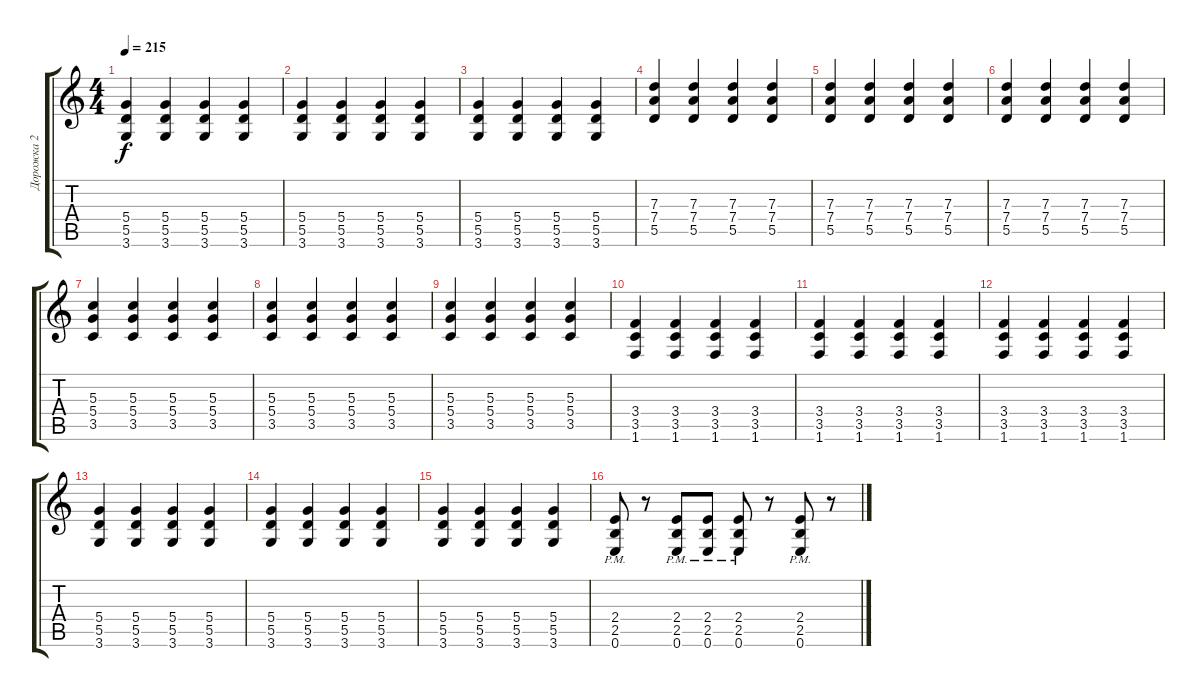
\track ("Дорожка 2" "Дорожка 2") {instrument distortionguitar}
\staff {score tabs}
\tuning (E4 B3 G3 D3 A2 E2) {hide}
\ts (4 4)
\tempo 215
\clef g2
\ks c
(5.4 5.5 3.6).4{dy f} (5.4 5.5 3.6).4 (5.4 5.5 3.6).4 (5.4 5.5 3.6).4 |
(5.4 5.5 3.6).4 (5.4 5.5 3.6).4 (5.4 5.5 3.6).4 (5.4 5.5 3.6).4 |
(5.4 5.5 3.6).4 (5.4 5.5 3.6).4 (5.4 5.5 3.6).4 (5.4 5.5 3.6).4 |
(7.3 7.4 5.5).4 (7.3 7.4 5.5).4 (7.3 7.4 5.5).4 (7.3 7.4 5.5).4 |
(7.3 7.4 5.5).4 (7.3 7.4 5.5).4 (7.3 7.4 5.5).4 (7.3 7.4 5.5).4 |
(7.3 7.4 5.5).4 (7.3 7.4 5.5).4 (7.3 7.4 5.5).4 (7.3 7.4 5.5).4 |
(5.3 5.4 3.5).4 (5.3 5.4 3.5).4 (5.3 5.4 3.5).4 (5.3 5.4 3.5).4 |
(5.3 5.4 3.5).4 (5.3 5.4 3.5).4 (5.3 5.4 3.5).4 (5.3 5.4 3.5).4 |
(5.3 5.4 3.5).4 (5.3 5.4 3.5).4 (5.3 5.4 3.5).4 (5.3 5.4 3.5).4 |
(3.4 3.5 1.6).4 (3.4 3.5 1.6).4 (3.4 3.5 1.6).4 (3.4 3.5 1.6).4 |
(3.4 3.5 1.6).4 (3.4 3.5 1.6).4 (3.4 3.5 1.6).4 (3.4 3.5 1.6).4 |
(3.4 3.5 1.6).4 (3.4 3.5 1.6).4 (3.4 3.5 1.6).4 (3.4 3.5 1.6).4 |
(5.4 5.5 3.6).4 (5.4 5.5 3.6).4 (5.4 5.5 3.6).4 (5.4 5.5 3.6).4 |
(5.4 5.5 3.6).4 (5.4 5.5 3.6).4 (5.4 5.5 3.6).4 (5.4 5.5 3.6).4 |
(5.4 5.5 3.6).4 (5.4 5.5 3.6).4 (5.4 5.5 3.6).4 (5.4 5.5 3.6).4 |
(2.4{pm} 2.5{pm} 0.6{pm}).8 r.8 (2.4{pm} 2.5{pm} 0.6{pm}).8 (2.4{pm} 2.5{pm} 0.6{pm}).8 (2.4{pm} 2.5{pm} 0.6{pm}).8 r.8 (2.4{pm} 2.5{pm} 0.6{pm}).8 r.8
